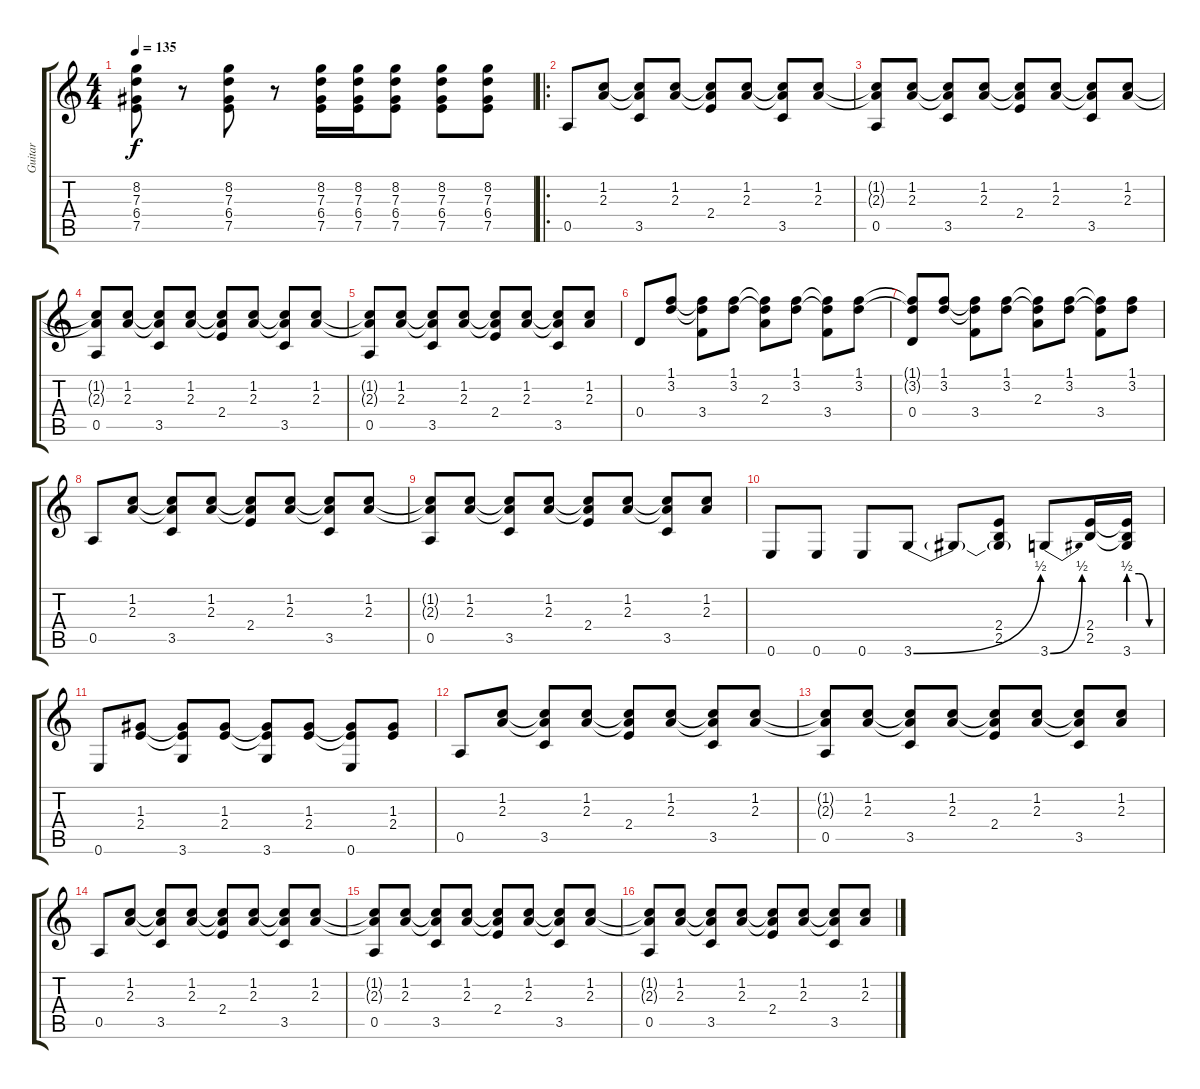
\track ("Guitar" "Guitar") {instrument electricguitarjazz}
\staff {score tabs}
\tuning (E4 B3 G3 D3 A2 E2) {hide}
\ts (4 4)
\tempo 135
\clef g2
\ks c
(8.2 7.3 6.4 7.5).8{dy f instrument electricguitarjazz} r.8 (8.2 7.3 6.4 7.5).8 r.8 (8.2 7.3 6.4 7.5).16 (8.2 7.3 6.4 7.5).16 (8.2 7.3 6.4 7.5).8 (8.2 7.3 6.4 7.5).8 (8.2 7.3 6.4 7.5).8 |
\ro
0.5.8 (1.2 2.3).8 (1.2{t} 2.3{t} 3.5).8 (1.2 2.3).8 (1.2{t} 2.3{t} 2.4).8 (1.2 2.3).8 (1.2{t} 2.3{t} 3.5).8 (1.2 2.3).8 |
(1.2{t} 2.3{t} 0.5).8 (1.2 2.3).8 (1.2{t} 2.3{t} 3.5).8 (1.2 2.3).8 (1.2{t} 2.3{t} 2.4).8 (1.2 2.3).8 (1.2{t} 2.3{t} 3.5).8 (1.2 2.3).8 |
(1.2{t} 2.3{t} 0.5).8 (1.2 2.3).8 (1.2{t} 2.3{t} 3.5).8 (1.2 2.3).8 (1.2{t} 2.3{t} 2.4).8 (1.2 2.3).8 (1.2{t} 2.3{t} 3.5).8 (1.2 2.3).8 |
(1.2{t} 2.3{t} 0.5).8 (1.2 2.3).8 (1.2{t} 2.3{t} 3.5).8 (1.2 2.3).8 (1.2{t} 2.3{t} 2.4).8 (1.2 2.3).8 (1.2{t} 2.3{t} 3.5).8 (1.2 2.3).8 |
0.4.8 (1.1 3.2).8 (1.1{t} 3.2{t} 3.4).8 (1.1 3.2).8 (1.1{t} 3.2{t} 2.3).8 (1.1 3.2).8 (1.1{t} 3.2{t} 3.4).8 (1.1 3.2).8 |
(1.1{t} 3.2{t} 0.4).8 (1.1 3.2).8 (1.1{t} 3.2{t} 3.4).8 (1.1 3.2).8 (1.1{t} 3.2{t} 2.3).8 (1.1 3.2).8 (1.1{t} 3.2{t} 3.4).8 (1.1 3.2).8 |
0.5.8 (1.2 2.3).8 (1.2{t} 2.3{t} 3.5).8 (1.2 2.3).8 (1.2{t} 2.3{t} 2.4).8 (1.2 2.3).8 (1.2{t} 2.3{t} 3.5).8 (1.2 2.3).8 |
(1.2{t} 2.3{t} 0.5).8 (1.2 2.3).8 (1.2{t} 2.3{t} 3.5).8 (1.2 2.3).8 (1.2{t} 2.3{t} 2.4).8 (1.2 2.3).8 (1.2{t} 2.3{t} 3.5).8 (1.2 2.3).8 |
0.6.8 0.6.8 0.6.8 3.6{be (bend 0 0 60 2)}.8 3.6{t}.8 (2.4 2.5 3.6{t}).8 3.6{be (bend 0 0 60 2)}.8 (2.4 2.5).16 (2.4{t} 2.5{t} 3.6{be (custom 0 2 20 2 40 0 60 0)}).16 |
0.6.8 (1.3 2.4).8 (1.3{t} 2.4{t} 3.6).8 (1.3 2.4).8 (1.3{t} 2.4{t} 3.6).8 (1.3 2.4).8 (1.3{t} 2.4{t} 0.6).8 (1.3 2.4).8 |
0.5.8 (1.2 2.3).8 (1.2{t} 2.3{t} 3.5).8 (1.2 2.3).8 (1.2{t} 2.3{t} 2.4).8 (1.2 2.3).8 (1.2{t} 2.3{t} 3.5).8 (1.2 2.3).8 |
(1.2{t} 2.3{t} 0.5).8 (1.2 2.3).8 (1.2{t} 2.3{t} 3.5).8 (1.2 2.3).8 (1.2{t} 2.3{t} 2.4).8 (1.2 2.3).8 (1.2{t} 2.3{t} 3.5).8 (1.2 2.3).8 |
0.5.8 (1.2 2.3).8 (1.2{t} 2.3{t} 3.5).8 (1.2 2.3).8 (1.2{t} 2.3{t} 2.4).8 (1.2 2.3).8 (1.2{t} 2.3{t} 3.5).8 (1.2 2.3).8 |
(1.2{t} 2.3{t} 0.5).8 (1.2 2.3).8 (1.2{t} 2.3{t} 3.5).8 (1.2 2.3).8 (1.2{t} 2.3{t} 2.4).8 (1.2 2.3).8 (1.2{t} 2.3{t} 3.5).8 (1.2 2.3).8 |
(1.2{t} 2.3{t} 0.5).8 (1.2 2.3).8 (1.2{t} 2.3{t} 3.5).8 (1.2 2.3).8 (1.2{t} 2.3{t} 2.4).8 (1.2 2.3).8 (1.2{t} 2.3{t} 3.5).8 (1.2 2.3).8
